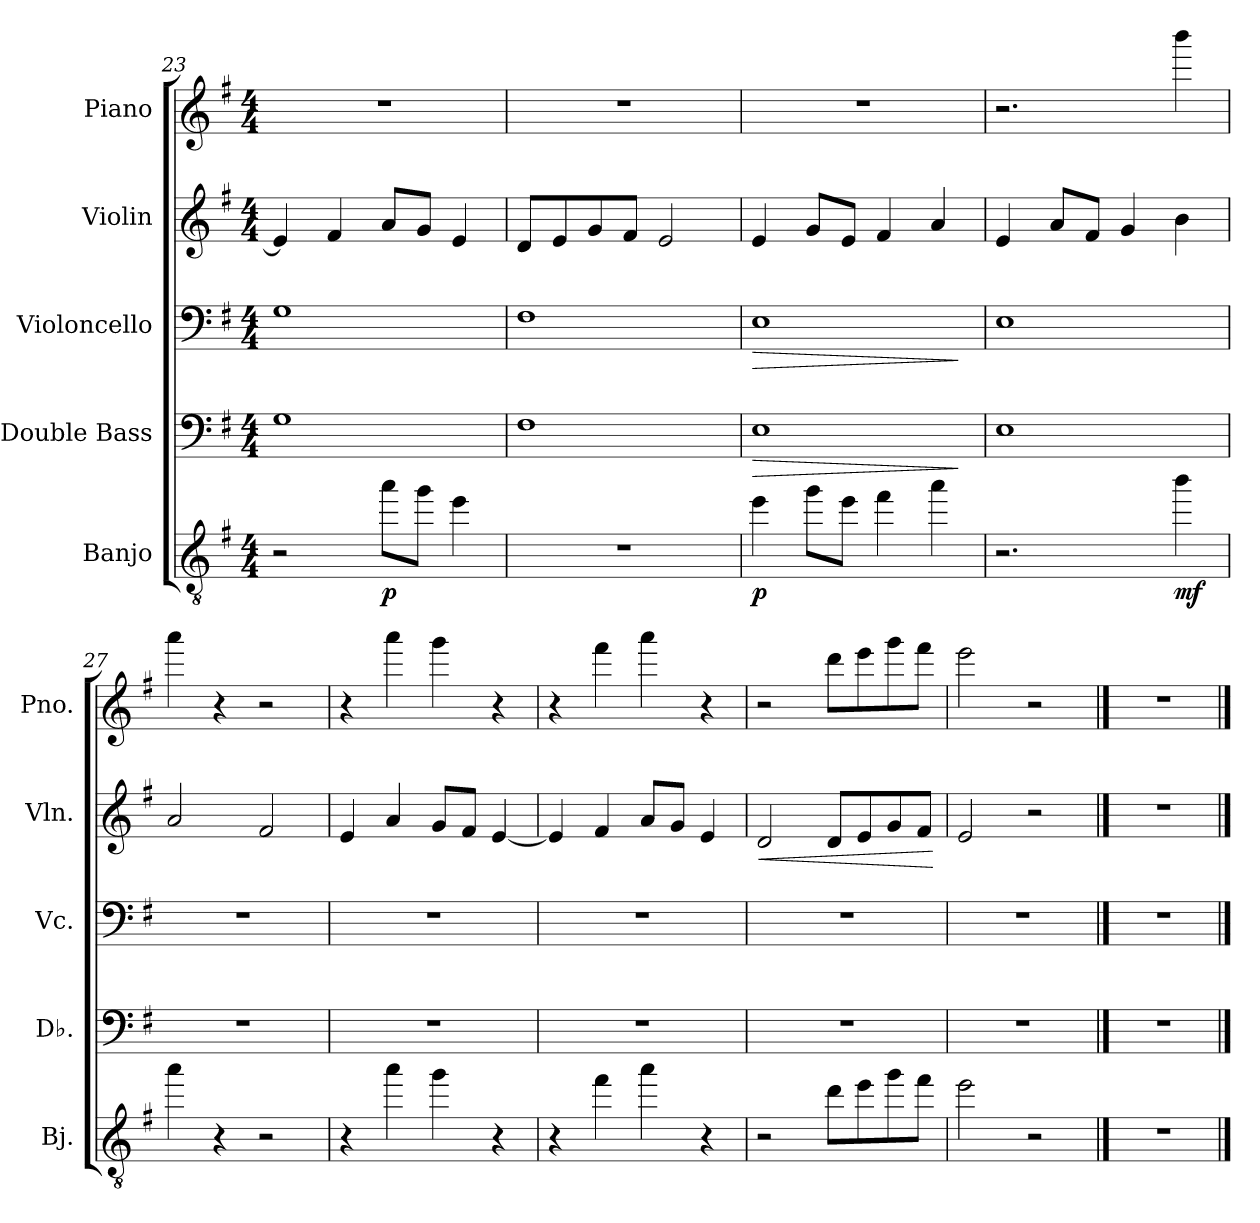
**kern	**dynam	**kern	**dynam	**kern	**dynam	**kern	**dynam	**kern
*part5	*part5	*part4	*part4	*part3	*part3	*part2	*part2	*part1
*staff5	*staff5	*staff4	*staff4	*staff3	*staff3	*staff2	*staff2	*staff1
*I"Banjo	*	*I"Double Bass	*	*I"Violoncello	*	*I"Violin	*	*I"Piano
*I'Bj.	*	*I'Db.	*	*I'Vc.	*	*I'Vln.	*	*I'Pno.
*clefGv2	*	*clefF4	*	*clefF4	*	*clefG2	*	*clefG2
*ITrd7c12	*	*ITrd7c12	*	*	*	*	*	*
*k[f#]	*	*k[f#]	*	*k[f#]	*	*k[f#]	*	*k[f#]
*M4/4	*	*M4/4	*	*M4/4	*	*M4/4	*	*M4/4
=23	=23	=23	=23	=23	=23	=23	=23	=23
2r	.	1GG	.	1G	.	4e/]	.	1r
.	.	.	.	.	.	4f#/	.	.
!	!LO:DY:b	!	!	!	!	!	!	!
8a\L	p	.	.	.	.	8a/L	.	.
8g\J	.	.	.	.	.	8g/J	.	.
4e\	.	.	.	.	.	4e/	.	.
=24	=24	=24	=24	=24	=24	=24	=24	=24
1r	.	1FF#	.	1F#	.	8d/L	.	1r
.	.	.	.	.	.	8e/	.	.
.	.	.	.	.	.	8g/	.	.
.	.	.	.	.	.	8f#/J	.	.
.	.	.	.	.	.	2e/	.	.
=25	=25	=25	=25	=25	=25	=25	=25	=25
!	!LO:DY:b	!	!LO:HP:b	!	!LO:HP:b	!	!	!
4e\	p	1EE	>	1E	>	4e/	.	1r
8g\L	.	.	.	.	.	8g/L	.	.
8e\J	.	.	.	.	.	8e/J	.	.
4f#\	.	.	.	.	.	4f#/	.	.
4a\	.	.	.	.	.	4a/	.	.
.	.	.	]	.	]	.	.	.
=26	=26	=26	=26	=26	=26	=26	=26	=26
2.r	.	1EE	.	1E	.	4e/	.	2.r
.	.	.	.	.	.	8a/L	.	.
.	.	.	.	.	.	8f#/J	.	.
.	.	.	.	.	.	4g/	.	.
!	!LO:DY:b	!	!	!	!	!	!	!
4b\	mf	.	.	.	.	4b\	.	4bbb\
=27	=27	=27	=27	=27	=27	=27	=27	=27
4a\	.	1r	.	1r	.	2a/	.	4aaa\
4r	.	.	.	.	.	.	.	4r
2r	.	.	.	.	.	2f#/	.	2r
!!LO:LB:g=z
=28	=28	=28	=28	=28	=28	=28	=28	=28
4r	.	1r	.	1r	.	4e/	.	4r
4a\	.	.	.	.	.	4a/	.	4aaa\
4g\	.	.	.	.	.	8g/L	.	4ggg\
.	.	.	.	.	.	8f#/J	.	.
4r	.	.	.	.	.	[4e/	.	4r
=29	=29	=29	=29	=29	=29	=29	=29	=29
4r	.	1r	.	1r	.	4e/]	.	4r
4f#\	.	.	.	.	.	4f#/	.	4fff#\
4a\	.	.	.	.	.	8a/L	.	4aaa\
.	.	.	.	.	.	8g/J	.	.
4r	.	.	.	.	.	4e/	.	4r
=30	=30	=30	=30	=30	=30	=30	=30	=30
!	!	!	!	!	!	!	!LO:HP:b	!
2r	.	1r	.	1r	.	2d/	<	2r
8d\L	.	.	.	.	.	8d/L	.	8ddd\L
8e\	.	.	.	.	.	8e/	.	8eee\
8g\	.	.	.	.	.	8g/	.	8ggg\
8f#\J	.	.	.	.	.	8f#/J	.	8fff#\J
.	.	.	.	.	.	.	[	.
=31	=31	=31	=31	=31	=31	=31	=31	=31
2e\	.	1r	.	1r	.	2e/	.	2eee\
2r	.	.	.	.	.	2r	.	2r
==32	==32	==32	==32	==32	==32	==32	==32	==32
1r	.	1r	.	1r	.	1r	.	1r
==	==	==	==	==	==	==	==	==
*-	*-	*-	*-	*-	*-	*-	*-	*-
